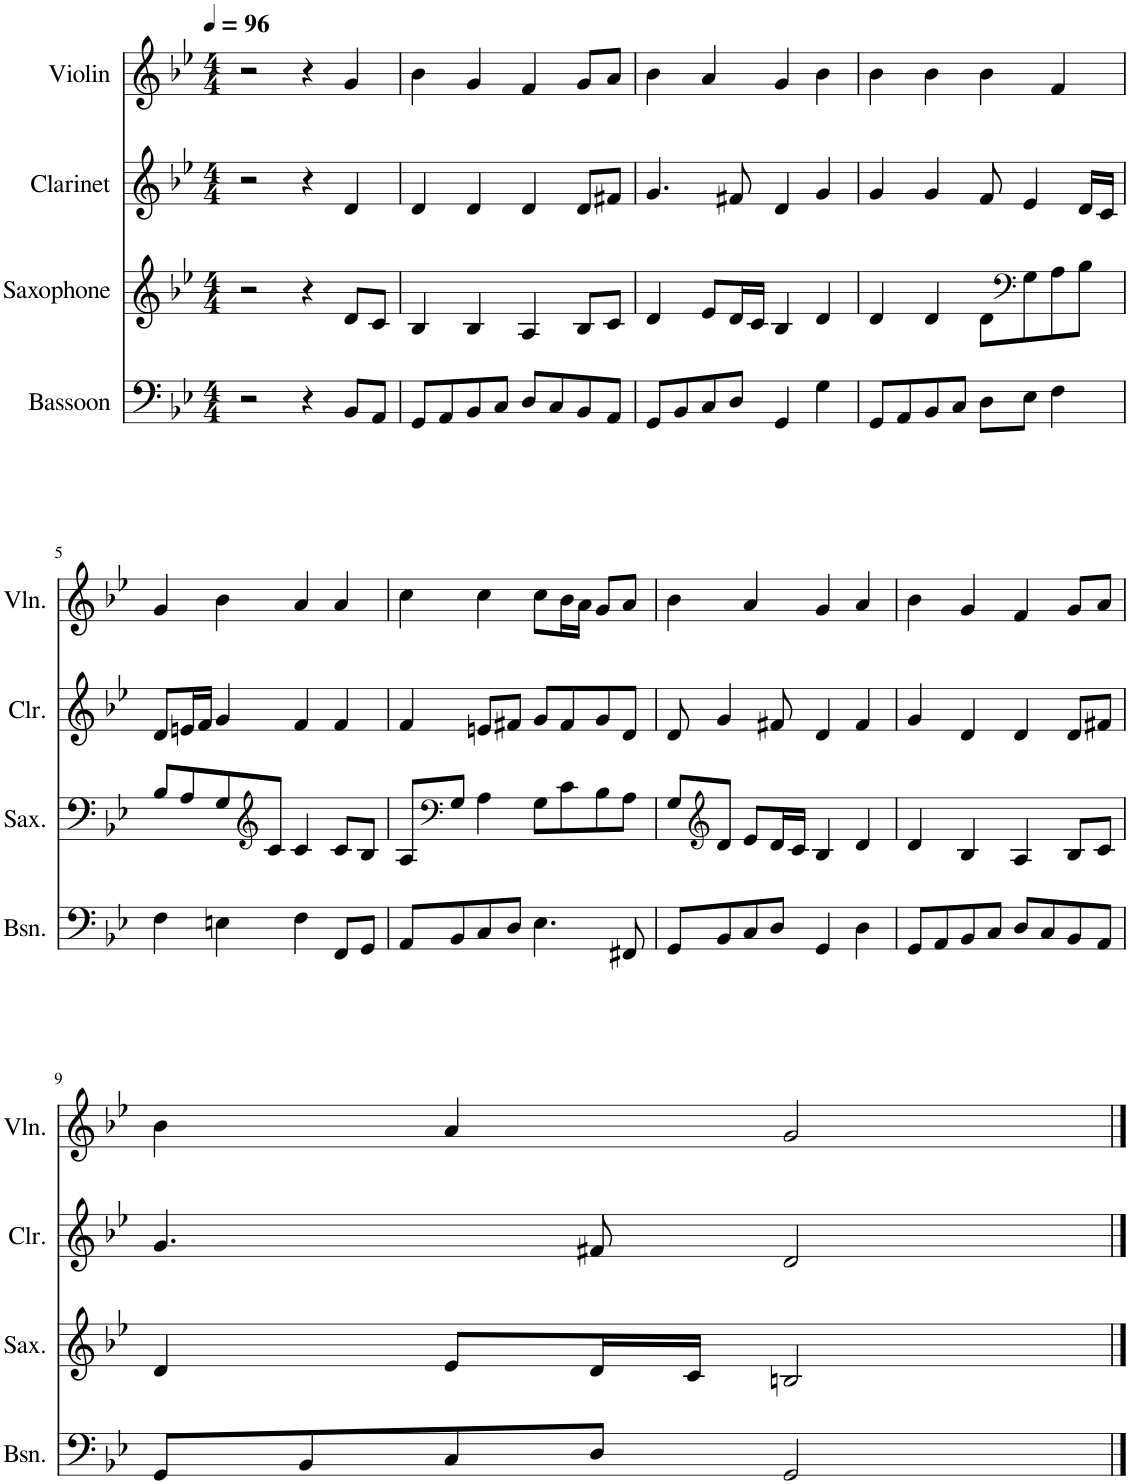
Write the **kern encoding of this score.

**kern	**kern	**kern	**kern
*part4	*part3	*part2	*part1
*staff4	*staff3	*staff2	*staff1
*I"Bassoon	*I"Saxophone	*I"Clarinet	*I"Violin
*I'Bsn.	*I'Sax.	*I'Clr.	*I'Vln.
*clefF4	*clefG2	*clefG2	*clefG2
*	*Trd8c14	*Trd1c2	*
*k[b-e-]	*k[b-e-]	*k[b-e-]	*k[b-e-]
*M4/4	*M4/4	*M4/4	*M4/4
*MM96	*MM96	*MM96	*MM96
=1	=1	=1	=1
2r	2r	2r	2r
4r	4r	4r	4r
8BB-/L	8d/L	4d/	4g/
8AA/J	8c/J	.	.
=2	=2	=2	=2
8GG/L	4B-/	4d/	4b-\
8AA/	.	.	.
8BB-/	4B-/	4d/	4g/
8C/J	.	.	.
8D/L	4A/	4d/	4f/
8C/	.	.	.
8BB-/	8B-/L	8d/L	8g/L
8AA/J	8c/J	8f#X/J	8a/J
=3	=3	=3	=3
8GG/L	4d/	4.g/	4b-\
8BB-/	.	.	.
8C/	8e-/L	.	4a/
8D/J	16d/L	8f#X/	.
.	16c/JJ	.	.
4GG/	4B-/	4d/	4g/
4G\	4d/	4g/	4b-\
=4	=4	=4	=4
8GG/L	4d/	4g/	4b-\
8AA/	.	.	.
8BB-/	4d/	4g/	4b-\
8C/J	.	.	.
8D\L	8d\L	8f/	4b-\
*	*clefF4	*	*
8E-\J	8G\	4e-/	.
4F\	8A\	.	4f/
.	8B-\J	16d/LL	.
.	.	16c/JJ	.
!!LO:LB:g=z
=5	=5	=5	=5
4F\	8B-/L	8d/L	4g/
.	8A/	16en/L	.
.	.	16f/JJ	.
4En\	8G/	4g/	4b-\
*	*clefG2	*	*
.	8c/J	.	.
4F\	4c/	4f/	4a/
8FF/L	8c/L	4f/	4a/
8GG/J	8B-/J	.	.
=6	=6	=6	=6
8AA/L	8A/L	4f/	4cc\
*	*clefF4	*	*
8BB-/	8G/J	.	.
8C/	4A\	8en/L	4cc\
8D/J	.	8f#X/J	.
4.E-\	8G\L	8g/L	8cc\L
.	8c\	8f#/	16b-\L
.	.	.	16a\JJ
.	8B-\	8g/	8g/L
8FF#X/	8A\J	8d/J	8a/J
=7	=7	=7	=7
8GG/L	8G/L	8d/	4b-\
*	*clefG2	*	*
8BB-/	8d/J	4g/	.
8C/	8e-/L	.	4a/
8D/J	16d/L	8f#X/	.
.	16c/JJ	.	.
4GG/	4B-/	4d/	4g/
4D\	4d/	4f#/	4a/
=8	=8	=8	=8
8GG/L	4d/	4g/	4b-\
8AA/	.	.	.
8BB-/	4B-/	4d/	4g/
8C/J	.	.	.
8D/L	4A/	4d/	4f/
8C/	.	.	.
8BB-/	8B-/L	8d/L	8g/L
8AA/J	8c/J	8f#X/J	8a/J
!!LO:LB:g=z
=9	=9	=9	=9
8GG/L	4d/	4.g/	4b-\
8BB-/	.	.	.
8C/	8e-/L	.	4a/
8D/J	16d/L	8f#X/	.
.	16c/JJ	.	.
2GG/	2Bn/	2d/	2g/
==	==	==	==
*-	*-	*-	*-
